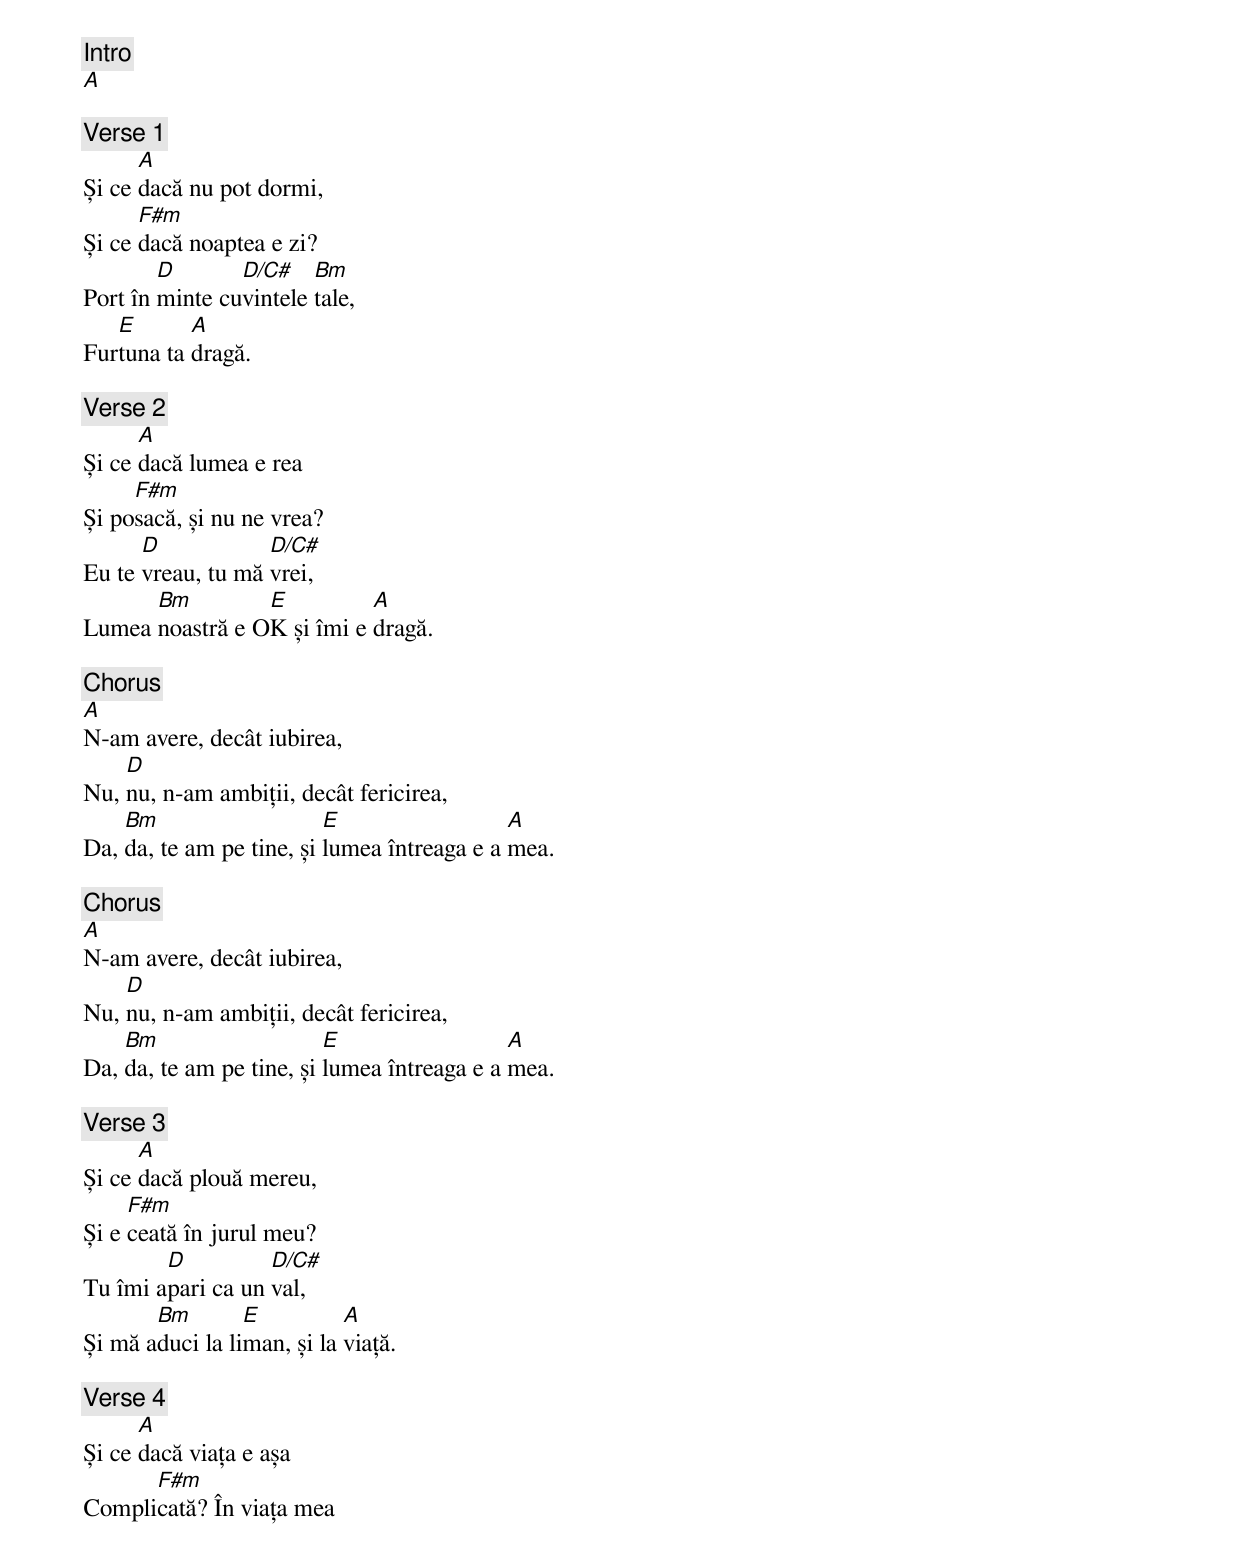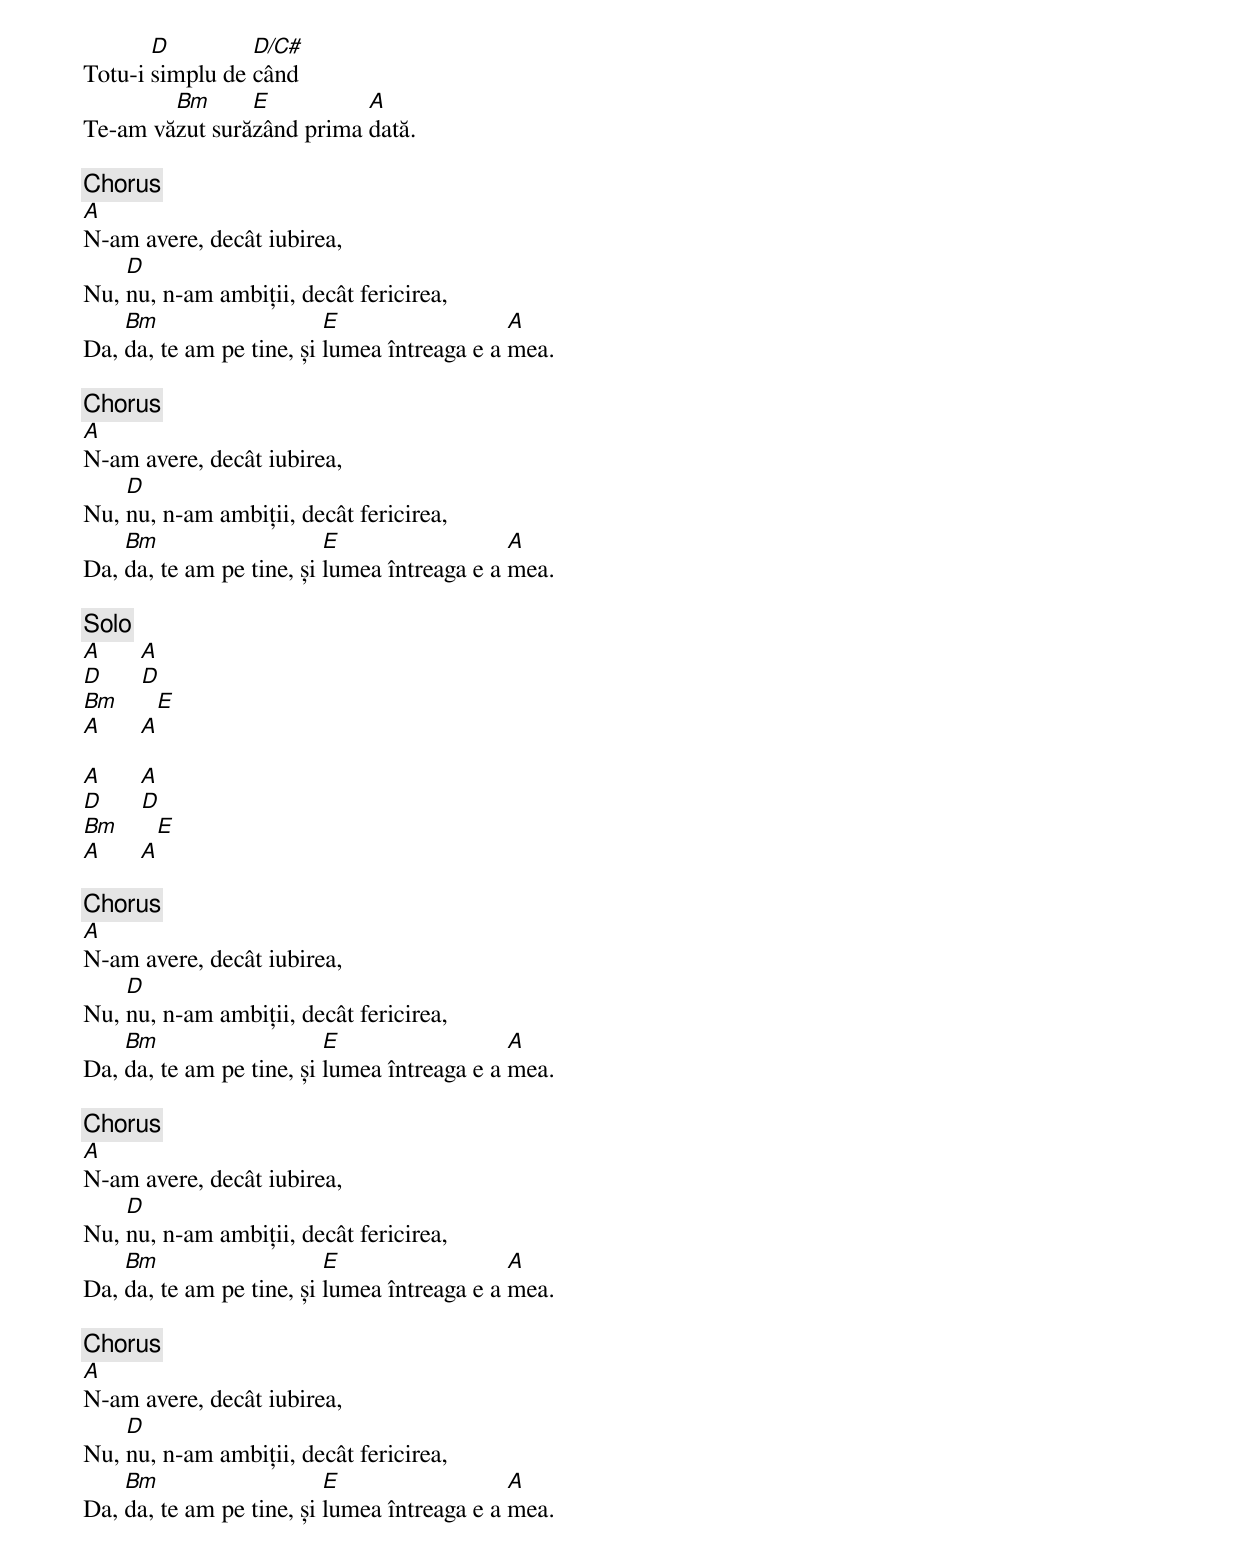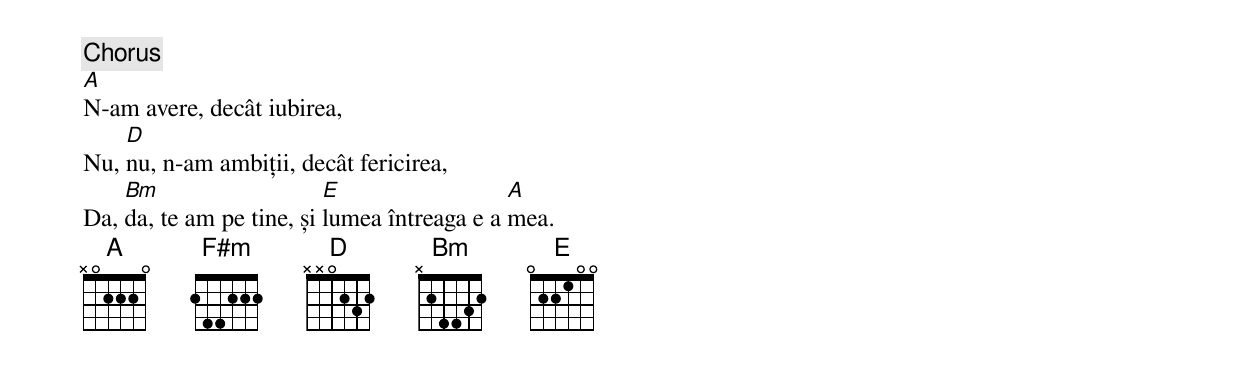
{c: Intro}
[A]

{c: Verse 1}
Și ce [A]dacă nu pot dormi,
Și ce [F#m]dacă noaptea e zi?
Port în [D]minte cu[D/C#]vintele [Bm]tale,
Fur[E]tuna ta [A]dragă.

{c: Verse 2}
Și ce [A]dacă lumea e rea
Și po[F#m]sacă, și nu ne vrea?
Eu te [D]vreau, tu mă [D/C#]vrei,
Lumea [Bm]noastră e O[E]K și îmi e [A]dragă.

{c: Chorus}
[A]N-am avere, decât iubirea,
Nu, [D]nu, n-am ambiții, decât fericirea,
Da, [Bm]da, te am pe tine, și [E]lumea întreaga e a [A]mea.

{c: Chorus}
[A]N-am avere, decât iubirea,
Nu, [D]nu, n-am ambiții, decât fericirea,
Da, [Bm]da, te am pe tine, și [E]lumea întreaga e a [A]mea.

{c: Verse 3}
Și ce [A]dacă plouă mereu,
Și e [F#m]ceată în jurul meu?
Tu îmi a[D]pari ca un [D/C#]val,
Și mă a[Bm]duci la li[E]man, și la [A]viață.

{c: Verse 4}
Și ce [A]dacă viața e așa
Compli[F#m]cată? În viața mea
Totu-i [D]simplu de [D/C#]când
Te-am vă[Bm]zut sură[E]zând prima [A]dată.

{c: Chorus}
[A]N-am avere, decât iubirea,
Nu, [D]nu, n-am ambiții, decât fericirea,
Da, [Bm]da, te am pe tine, și [E]lumea întreaga e a [A]mea.

{c: Chorus}
[A]N-am avere, decât iubirea,
Nu, [D]nu, n-am ambiții, decât fericirea,
Da, [Bm]da, te am pe tine, și [E]lumea întreaga e a [A]mea.

{c: Solo}
[A]      [A]
[D]      [D]
[Bm]      [E]
[A]      [A]

[A]      [A]
[D]      [D]
[Bm]      [E]
[A]      [A]

{c: Chorus}
[A]N-am avere, decât iubirea,
Nu, [D]nu, n-am ambiții, decât fericirea,
Da, [Bm]da, te am pe tine, și [E]lumea întreaga e a [A]mea.

{c: Chorus}
[A]N-am avere, decât iubirea,
Nu, [D]nu, n-am ambiții, decât fericirea,
Da, [Bm]da, te am pe tine, și [E]lumea întreaga e a [A]mea.

{c: Chorus}
[A]N-am avere, decât iubirea,
Nu, [D]nu, n-am ambiții, decât fericirea,
Da, [Bm]da, te am pe tine, și [E]lumea întreaga e a [A]mea.

{c: Chorus}
[A]N-am avere, decât iubirea,
Nu, [D]nu, n-am ambiții, decât fericirea,
Da, [Bm]da, te am pe tine, și [E]lumea întreaga e a [A]mea.
